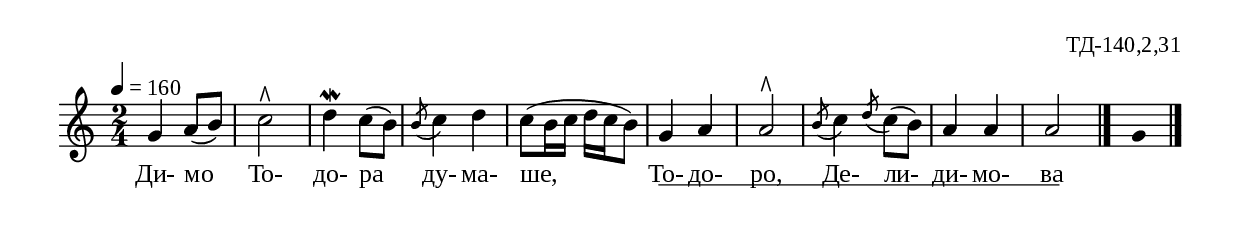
%{
TD_140_2_31
%}

\include "td-preamble.ly"

\score {
\relative c'' {
 \tempo 4 = 160
  \time 2/4
 g4 a8( b) c2^\rtoe d4\mordent c8( b) 
 \acciaccatura b8 c4 d c8([ b16 c] d[ c b8)] g4 a
 a2^\rtoe \acciaccatura b8 c4 \acciaccatura d8 c( b) a4 a a2
 \bar "|." 
 s8 \fixB g4  
 \bar "|." 
}
\addlyrics { Ди- мо То- до- ра ду- ма- ше, 
То- \startTextSpan до- ро, Де- ли- ди- мо- ва \stopTextSpan }
%
\layout {
  indent = #0
  line-width = 190\mm
  ragged-right=##f
\context {
      \Lyrics
      \consists "Text_spanner_engraver"
      \override TextSpanner #'direction = #DOWN
      \override TextSpanner #'style = #'line    
      \override TextSpanner #'outside-staff-priority = ##f
      \override TextSpanner #'padding = #0.2 % sets the distance of the line from the lyrics
      \override TextSpanner #'bound-details =
      #`((left . ((Y . 0)
                  (padding . 0)
                  (attach-dir . ,LEFT)))
         (left-broken . ((end-on-note . #t)))
         (right . ((Y . 0)
                   (padding . 0)
                   (attach-dir . ,RIGHT))))
    }
  
}
%
\midi { 
	\context {
		\Score
		tempoWholesPerMinute = #(ly:make-moment 160 4)
		}
	}
}

\header{
  opus = "ТД-140,2,31"
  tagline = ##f
}


